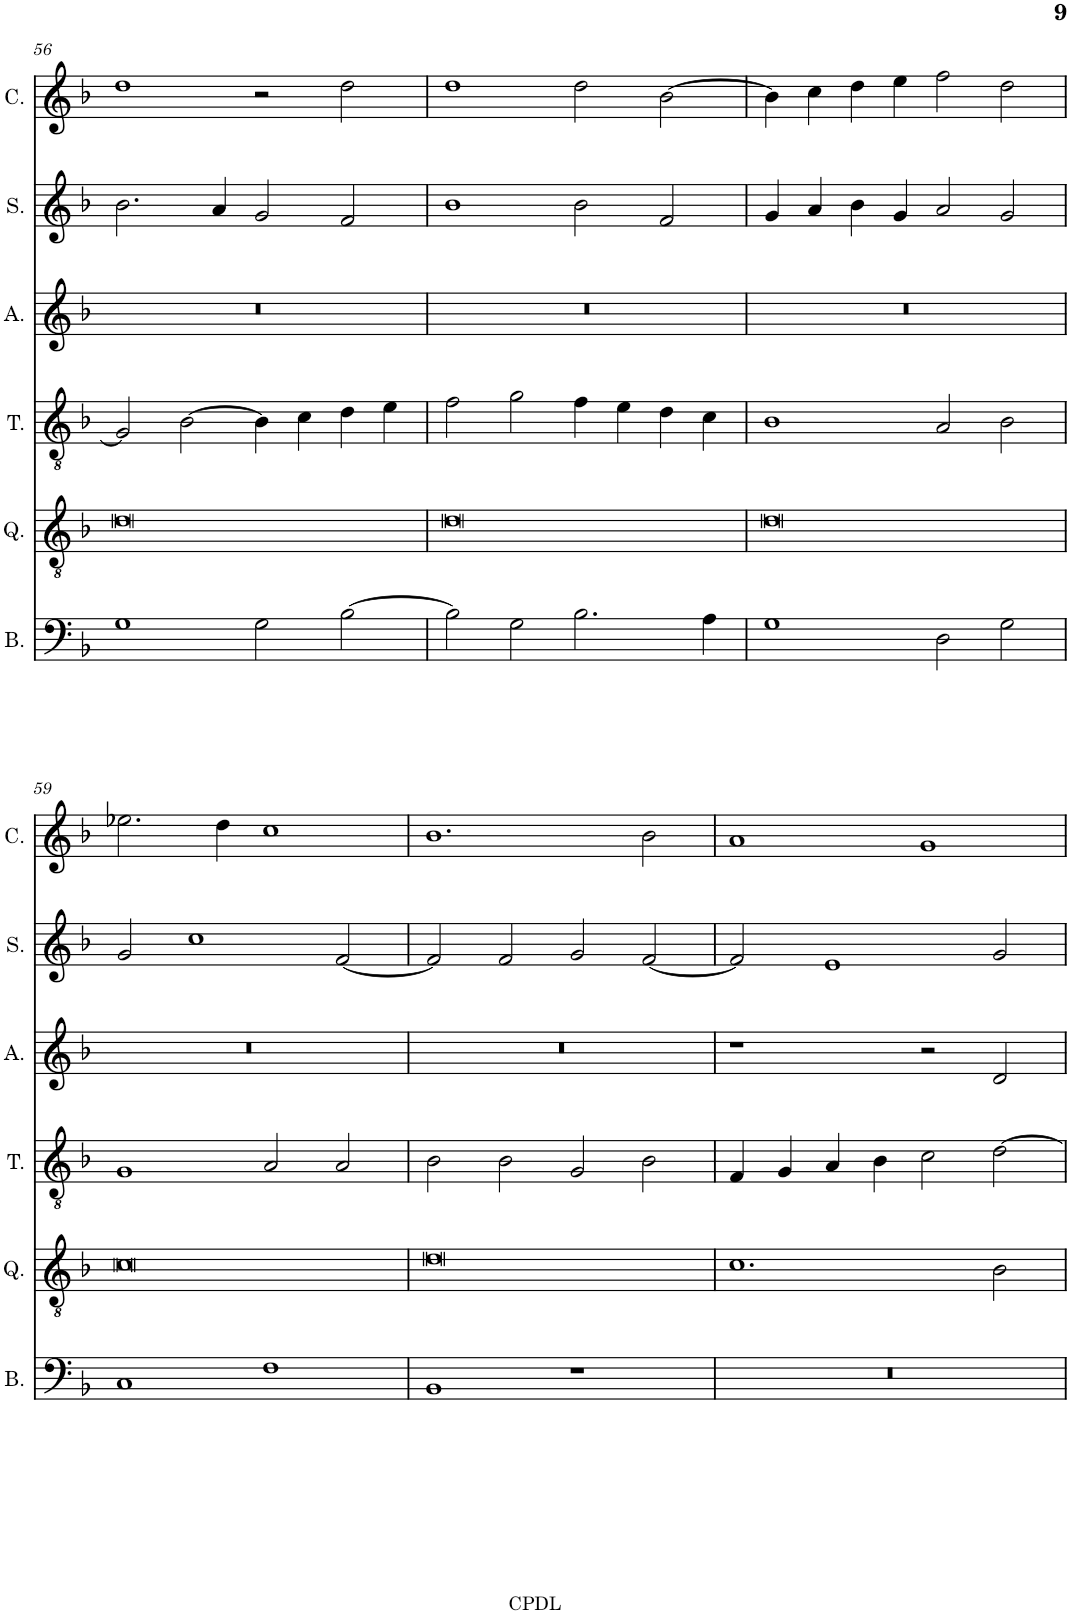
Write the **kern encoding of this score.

**kern	**kern	**kern	**kern	**kern	**kern
*part6	*part5	*part4	*part3	*part2	*part1
*staff6	*staff5	*staff4	*staff3	*staff2	*staff1
*I"Bassus	*I"Quintus	*I"Tenor	*I"Altus	*I"Sextus	*I"Cantus
*I'B.	*I'Q.	*I'T.	*I'A.	*I'S.	*I'C.
!!LO:PB:g=z
*clefF4	*clefGv2	*clefGv2	*clefG2	*clefG2	*clefG2
*k[b-]	*k[b-]	*k[b-]	*k[b-]	*k[b-]	*k[b-]
*F:	*F:	*F:	*F:	*F:	*F:
*M4/2	*M4/2	*M4/2	*M4/2	*M4/2	*M4/2
=56	=56	=56	=56	=56	=56
1G	0d	2G/]	0r	2.b-\	1dd
.	.	[2B-\	.	.	.
.	.	.	.	4a/	.
2G\	.	4B-\]	.	2g/	2r
.	.	4c\	.	.	.
[2B-\	.	4d\	.	2f/	2dd\
.	.	4e\	.	.	.
=57	=57	=57	=57	=57	=57
2B-\]	0d	2f\	0r	1b-	1dd
2G\	.	2g\	.	.	.
2.B-\	.	4f\	.	2b-\	2dd\
.	.	4e\	.	.	.
.	.	4d\	.	2f/	[2b-\
4A\	.	4c\	.	.	.
=58	=58	=58	=58	=58	=58
1G	0d	1B-	0r	4g/	4b-\]
.	.	.	.	4a/	4cc\
.	.	.	.	4b-\	4dd\
.	.	.	.	4g/	4ee\
2D\	.	2A/	.	2a/	2ff\
2G\	.	2B-\	.	2g/	2dd\
!!LO:LB:g=z
=59	=59	=59	=59	=59	=59
1C	0c	1G	0r	2g/	2.ee-X\
.	.	.	.	1cc	.
.	.	.	.	.	4dd\
1F	.	2A/	.	.	1cc
.	.	2A/	.	[2f/	.
=60	=60	=60	=60	=60	=60
1BB-	0d	2B-\	0r	2f/]	1.b-
.	.	2B-\	.	2f/	.
1r	.	2G/	.	2g/	.
.	.	2B-\	.	[2f/	2b-\
=61	=61	=61	=61	=61	=61
0r	1.c	4F/	1r	2f/]	1a
.	.	4G/	.	.	.
.	.	4A/	.	1e	.
.	.	4B-\	.	.	.
.	.	2c\	2r	.	1g
.	2B-\	[2d\	2d/	2g/	.
=	=	=	=	=	=
*-	*-	*-	*-	*-	*-
